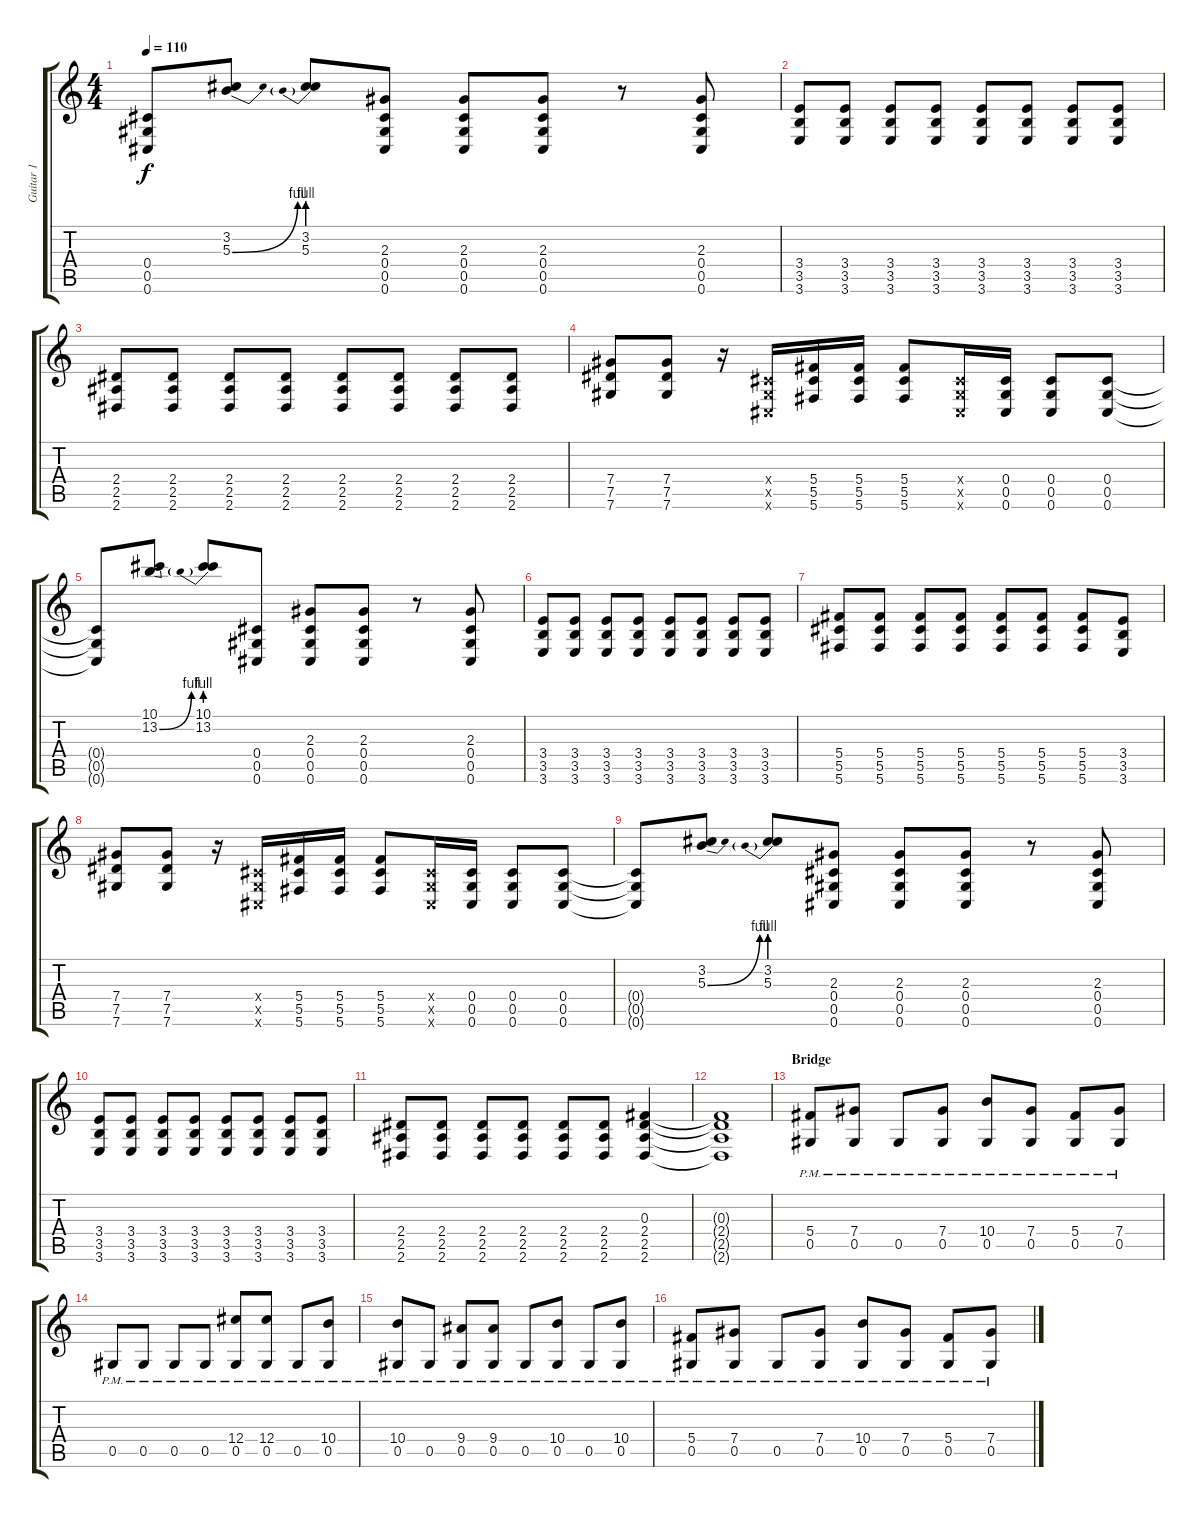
\track ("Guitar 1" "Guitar 1") {instrument distortionguitar}
\staff {score tabs}
\tuning (Eb4 Bb3 Gb3 Db3 Ab2 Db2) {hide}
\ts (4 4)
\tempo 110
\clef g2
\ks c
(0.4{t} 0.5{t} 0.6{t}).8{dy f} (3.2 5.3{be (bend 0 0 60 4)}).8 (3.2 5.3{be (prebend 0 4 60 4)}).8 (2.3 0.4 0.5 0.6).8 (2.3 0.4 0.5 0.6).8 (2.3 0.4 0.5 0.6).8 r.8 (2.3 0.4 0.5 0.6).8 |
(3.4 3.5 3.6).8 (3.4 3.5 3.6).8 (3.4 3.5 3.6).8 (3.4 3.5 3.6).8 (3.4 3.5 3.6).8 (3.4 3.5 3.6).8 (3.4 3.5 3.6).8 (3.4 3.5 3.6).8 |
(2.4 2.5 2.6).8 (2.4 2.5 2.6).8 (2.4 2.5 2.6).8 (2.4 2.5 2.6).8 (2.4 2.5 2.6).8 (2.4 2.5 2.6).8 (2.4 2.5 2.6).8 (2.4 2.5 2.6).8 |
(7.4 7.5 7.6).8 (7.4 7.5 7.6).8 r.16 (0.4{x} 0.5{x} 0.6{x}).16 (5.4 5.5 5.6).16 (5.4 5.5 5.6).16 (5.4 5.5 5.6).8 (0.4{x} 0.5{x} 0.6{x}).16 (0.4 0.5 0.6).16 (0.4 0.5 0.6).8 (0.4 0.5 0.6).8 |
(0.4{t} 0.5{t} 0.6{t}).8 (10.1 13.2{be (bend 0 0 60 4)}).8 (10.1 13.2{be (prebend 0 4 60 4)}).8 (0.4 0.5 0.6).8 (2.3 0.4 0.5 0.6).8 (2.3 0.4 0.5 0.6).8 r.8 (2.3 0.4 0.5 0.6).8 |
(3.4 3.5 3.6).8 (3.4 3.5 3.6).8 (3.4 3.5 3.6).8 (3.4 3.5 3.6).8 (3.4 3.5 3.6).8 (3.4 3.5 3.6).8 (3.4 3.5 3.6).8 (3.4 3.5 3.6).8 |
(5.4 5.5 5.6).8 (5.4 5.5 5.6).8 (5.4 5.5 5.6).8 (5.4 5.5 5.6).8 (5.4 5.5 5.6).8 (5.4 5.5 5.6).8 (5.4 5.5 5.6).8 (3.4 3.5 3.6).8 |
(7.4 7.5 7.6).8 (7.4 7.5 7.6).8 r.16 (0.4{x} 0.5{x} 0.6{x}).16 (5.4 5.5 5.6).16 (5.4 5.5 5.6).16 (5.4 5.5 5.6).8 (0.4{x} 0.5{x} 0.6{x}).16 (0.4 0.5 0.6).16 (0.4 0.5 0.6).8 (0.4 0.5 0.6).8 |
(0.4{t} 0.5{t} 0.6{t}).8 (3.2 5.3{be (bend 0 0 60 4)}).8 (3.2 5.3{be (prebend 0 4 60 4)}).8 (2.3 0.4 0.5 0.6).8 (2.3 0.4 0.5 0.6).8 (2.3 0.4 0.5 0.6).8 r.8 (2.3 0.4 0.5 0.6).8 |
(3.4 3.5 3.6).8 (3.4 3.5 3.6).8 (3.4 3.5 3.6).8 (3.4 3.5 3.6).8 (3.4 3.5 3.6).8 (3.4 3.5 3.6).8 (3.4 3.5 3.6).8 (3.4 3.5 3.6).8 |
(2.4 2.5 2.6).8 (2.4 2.5 2.6).8 (2.4 2.5 2.6).8 (2.4 2.5 2.6).8 (2.4 2.5 2.6).8 (2.4 2.5 2.6).8 (0.3 2.4 2.5 2.6).4 |
(0.3{t} 2.4{t} 2.5{t} 2.6{t}).1 |
\section ("" "Bridge")
(5.4 0.5{pm}).8 (7.4 0.5{pm}).8 0.5{pm}.8 (7.4 0.5{pm}).8 (10.4 0.5{pm}).8 (7.4 0.5{pm}).8 (5.4 0.5{pm}).8 (7.4 0.5{pm}).8 |
0.5{pm}.8 0.5{pm}.8 0.5{pm}.8 0.5{pm}.8 (12.4 0.5{pm}).8 (12.4 0.5{pm}).8 0.5{pm}.8 (10.4 0.5{pm}).8 |
(10.4 0.5{pm}).8 0.5{pm}.8 (9.4 0.5{pm}).8 (9.4 0.5{pm}).8 0.5{pm}.8 (10.4 0.5{pm}).8 0.5{pm}.8 (10.4 0.5{pm}).8 |
(5.4 0.5{pm}).8 (7.4 0.5{pm}).8 0.5{pm}.8 (7.4 0.5{pm}).8 (10.4 0.5{pm}).8 (7.4 0.5{pm}).8 (5.4 0.5{pm}).8 (7.4 0.5{pm}).8
